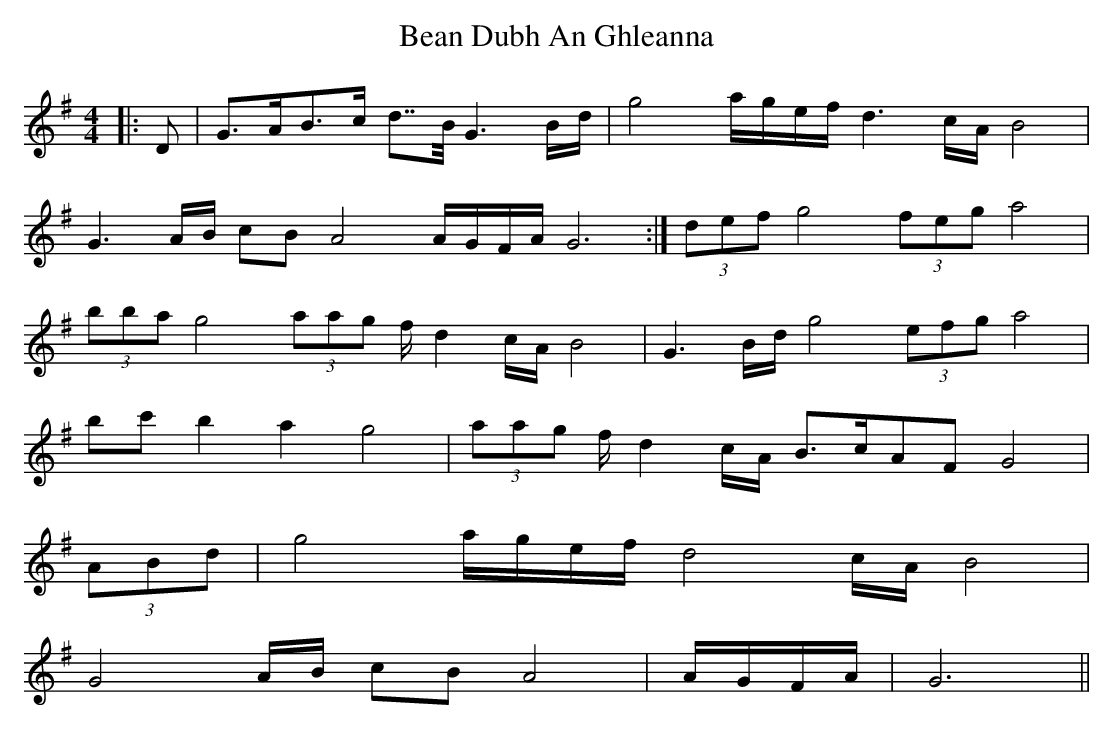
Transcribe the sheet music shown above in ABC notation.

X:1
T: Bean Dubh An Ghleanna
M: 4/4
L: 1/8
K: Gmaj
|:D|G>AB>c d>>B G3 B/d/|g4 a/g/e/f/ d3 c/A/ B4|
G3 A/B/ cB A4 A/G/F/A/ G6:|(3def g4 (3feg a4|
(3bba g4 (3aag f/ d2 c/A/ B4|G3 B/d/ g4 (3efg a4|
bc' b2 a2 g4|(3aag f/ d2 c/A/ B>cAF G4|
(3ABd|g4 a/g/e/f/ d4 c/A/ B4|
G4 A/B/ cB A4|A/G/F/A/|G6||
